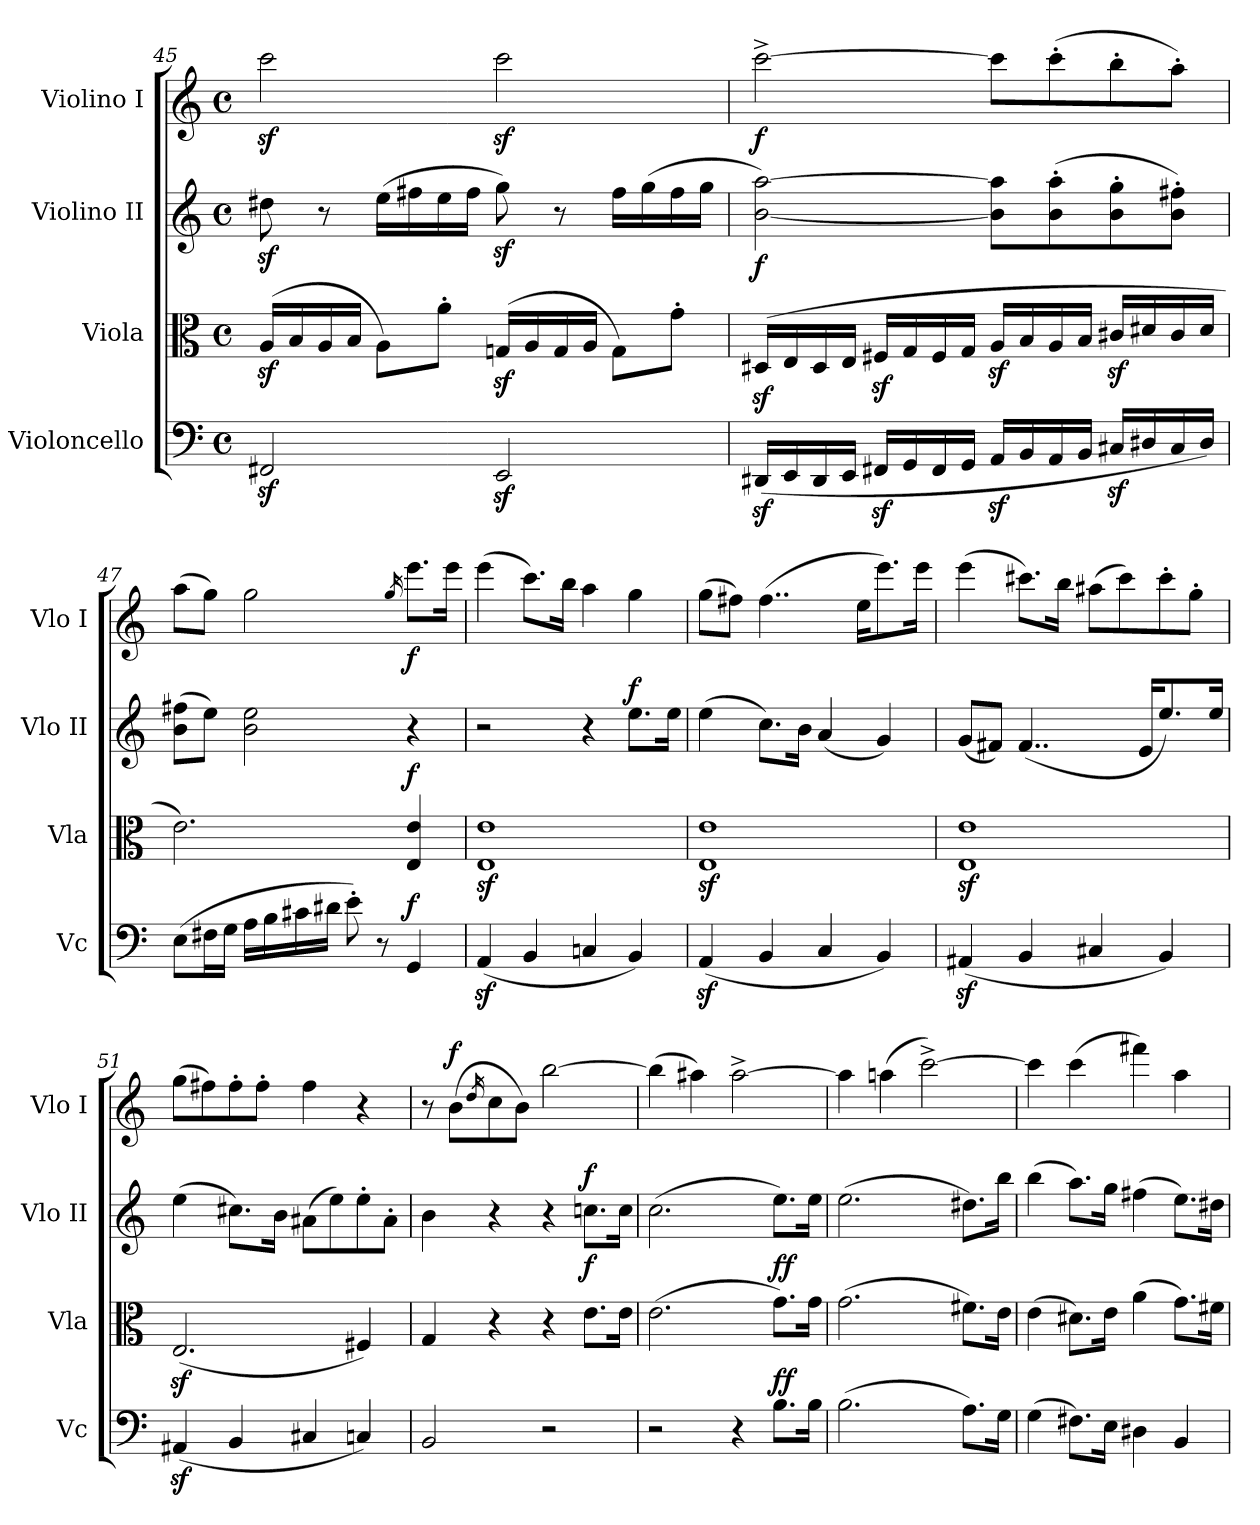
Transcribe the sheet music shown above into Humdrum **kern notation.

**kern	**dynam	**kern	**dynam	**kern	**dynam	**kern	**dynam
*part4	*part4	*part3	*part3	*part2	*part2	*part1	*part1
*staff4	*staff4	*staff3	*staff3	*staff2	*staff2	*staff1	*staff1
*I"Violoncello	*	*I"Viola	*	*I"Violino II	*	*I"Violino I	*
*I'Vc	*	*I'Vla	*	*I'Vlo II	*	*I'Vlo I	*
*clefF4	*	*clefC3	*	*clefG2	*	*clefG2	*
*k[]	*	*k[]	*	*k[]	*	*k[]	*
*M4/4	*	*M4/4	*	*M4/4	*	*M4/4	*
*met(c)	*	*met(c)	*	*met(c)	*	*met(c)	*
=45	=45	=45	=45	=45	=45	=45	=45
2FF#Xz>/	.	(16Az>/LL	.	8dd#Xz>\	.	2cccz<\	.
.	.	16B/	.	.	.	.	.
.	.	16A/	.	8r	.	.	.
.	.	16B/JJ	.	.	.	.	.
.	.	8A\L)	.	(16ee\LL	.	.	.
.	.	.	.	16ff#X\	.	.	.
.	.	8a'\J	.	16ee\	.	.	.
.	.	.	.	16ff#\JJ	.	.	.
2EEz>/	.	(16Gnz>/LL	.	8ggz>\)	.	2cccz<\	.
.	.	16A/	.	.	.	.	.
.	.	16G/	.	8r	.	.	.
.	.	16A/JJ	.	.	.	.	.
.	.	8G\L)	.	16ff#\LL	.	.	.
.	.	.	.	(16gg\	.	.	.
.	.	8g'\J	.	16ff#\	.	.	.
.	.	.	.	16gg\JJ	.	.	.
=46	=46	=46	=46	=46	=46	=46	=46
!	!	!	!	!	!LO:DY:b	!	!LO:DY:b
(16DD#Xz</LL	.	(16D#Xz</LL	.	[2b\ [2aa\)	f	[2ccc^\	f
16EE/	.	16E/	.	.	.	.	.
16DD#/	.	16D#/	.	.	.	.	.
16EE/JJ	.	16E/JJ	.	.	.	.	.
16FF#Xz</LL	.	16F#Xz</LL	.	.	.	.	.
16GG/	.	16G/	.	.	.	.	.
16FF#/	.	16F#/	.	.	.	.	.
16GG/JJ	.	16G/JJ	.	.	.	.	.
16AAz</LL	.	16Az</LL	.	8b\] 8aa\]L	.	8ccc\L]	.
16BB/	.	16B/	.	.	.	.	.
16AA/	.	16A/	.	(8b\' 8aa\'	.	(8ccc'\	.
16BB/JJ	.	16B/JJ	.	.	.	.	.
16C#Xz</LL	.	16c#Xz</LL	.	8b\' 8gg\'	.	8bb'\	.
16D#X/	.	16d#X/	.	.	.	.	.
16C#/	.	16c#/	.	8b\' 8ff#X\'J)	.	8aa'\J)	.
16D#/JJ)	.	16d#/JJ	.	.	.	.	.
=47	=47	=47	=47	=47	=47	=47	=47
(8E\L	.	2.e\)	.	(8b\ 8ff#X\L	.	(8aa\L	.
16F#X\L	.	.	.	8ee\J)	.	8gg\J)	.
16G\JJ	.	.	.	.	.	.	.
16A\LL	.	.	.	2b\ 2ee\	.	2gg\	.
16B\	.	.	.	.	.	.	.
16c#X\	.	.	.	.	.	.	.
16d#X\JJ	.	.	.	.	.	.	.
8e'\)	.	.	.	.	.	.	.
8r	.	.	.	.	.	.	.
.	.	.	.	.	.	16qgg/	.
!	!LO:DY:a	!	!LO:DY:a	!	!	!	!LO:DY:b
4GG/	f	4E/ 4e/	f	4r	.	8.eee\L	f
.	.	.	.	.	.	16eee\Jk	.
!!LO:LB:g=z
=48	=48	=48	=48	=48	=48	=48	=48
(4AAz>/	.	1Ez> 1ez>	.	2r	.	(4eee\	.
4BB/	.	.	.	.	.	8.ccc\L)	.
.	.	.	.	.	.	16bb\Jk	.
4Cn/	.	.	.	4r	.	4aa\	.
!	!	!	!	!	!LO:DY:a	!	!
4BB/)	.	.	.	8.ee\L	f	4gg\	.
.	.	.	.	16ee\Jk	.	.	.
=49	=49	=49	=49	=49	=49	=49	=49
(4AAz>/	.	1Ez> 1ez>	.	(4ee\	.	(8gg\L	.
.	.	.	.	.	.	8ff#X\J)	.
4BB/	.	.	.	8.cc\L)	.	(4..ff#\	.
.	.	.	.	16b\Jk	.	.	.
4C/	.	.	.	(4a/	.	.	.
.	.	.	.	.	.	16ee\KL	.
4BB/)	.	.	.	4g/)	.	8.eee\)	.
.	.	.	.	.	.	16eee\Jk	.
=50	=50	=50	=50	=50	=50	=50	=50
(4AA#Xz>/	.	1Ez> 1ez>	.	(8g/L	.	(4eee\	.
.	.	.	.	8f#X/J)	.	.	.
4BB/	.	.	.	(>4..f#/	.	8.ccc#X\L)	.
.	.	.	.	.	.	16bb\Jk	.
4C#X/	.	.	.	.	.	(8aa#X\L	.
.	.	.	.	.	.	8ccc#\)	.
.	.	.	.	16e/KL	.	.	.
4BB/)	.	.	.	8.ee/)	.	8ccc#'\	.
.	.	.	.	.	.	8gg'\J	.
.	.	.	.	16ee/Jk	.	.	.
=51	=51	=51	=51	=51	=51	=51	=51
(4AA#Xz>/	.	(2.Ez>/	.	(4ee\	.	(8gg\L	.
.	.	.	.	.	.	8ff#X\)	.
4BB/	.	.	.	8.cc#X\L)	.	8ff#'\	.
.	.	.	.	.	.	8ff#'\J	.
.	.	.	.	16b\Jk	.	.	.
4C#X/	.	.	.	(8a#X\L	.	4ff#\	.
.	.	.	.	8ee\)	.	.	.
4Cn/)	.	4F#X/)	.	8ee'\	.	4r	.
.	.	.	.	8a#'\J	.	.	.
=52	=52	=52	=52	=52	=52	=52	=52
2BB/	.	4G/	.	4b\	.	8r	.
!	!	!	!	!	!	!	!LO:DY:a
.	.	.	.	.	.	(8b\L	f
.	.	.	.	.	.	16qdd/	.
.	.	4r	.	4r	.	8cc\	.
.	.	.	.	.	.	8b\J)	.
2r	.	4r	.	4r	.	[2bb\	.
!	!	!	!LO:DY:a	!	!LO:DY:a	!	!
.	.	8.e\L	f	8.ccn\L	f	.	.
.	.	16e\Jk	.	16cc\Jk	.	.	.
=53	=53	=53	=53	=53	=53	=53	=53
2r	.	(2.e\	.	(2.cc\	.	(4bb\]	.
.	.	.	.	.	.	4aa#X\)	.
4r	.	.	.	.	.	[2aa#^\	.
!	!LO:DY:a	!	!LO:DY:a	!	!	!	!
8.B\L	ff	8.g\L)	ff	8.ee\L)	.	.	.
16B\Jk	.	16g\Jk	.	16ee\Jk	.	.	.
=54	=54	=54	=54	=54	=54	=54	=54
(2.B\	.	(2.g\	.	(2.ee\	.	4aa#\]	.
.	.	.	.	.	.	(4aan\	.
.	.	.	.	.	.	[2ccc^\)	.
8.A\L)	.	8.f#X\L)	.	8.dd#X\L)	.	.	.
16G\Jk	.	16e\Jk	.	16bb\Jk	.	.	.
=55	=55	=55	=55	=55	=55	=55	=55
(4G\	.	(4e\	.	(4bb\	.	4ccc\]	.
8.F#X\L)	.	8.d#X\L)	.	8.aa\L)	.	(4ccc\	.
16E\Jk	.	16e\Jk	.	16gg\Jk	.	.	.
4D#X\	.	(4a\	.	(4ff#X\	.	4fff#X\)	.
4BB/	.	8.g\L)	.	8.ee\L)	.	4aa\	.
.	.	16f#X\Jk	.	16dd#X\Jk	.	.	.
=	=	=	=	=	=	=	=
*-	*-	*-	*-	*-	*-	*-	*-
